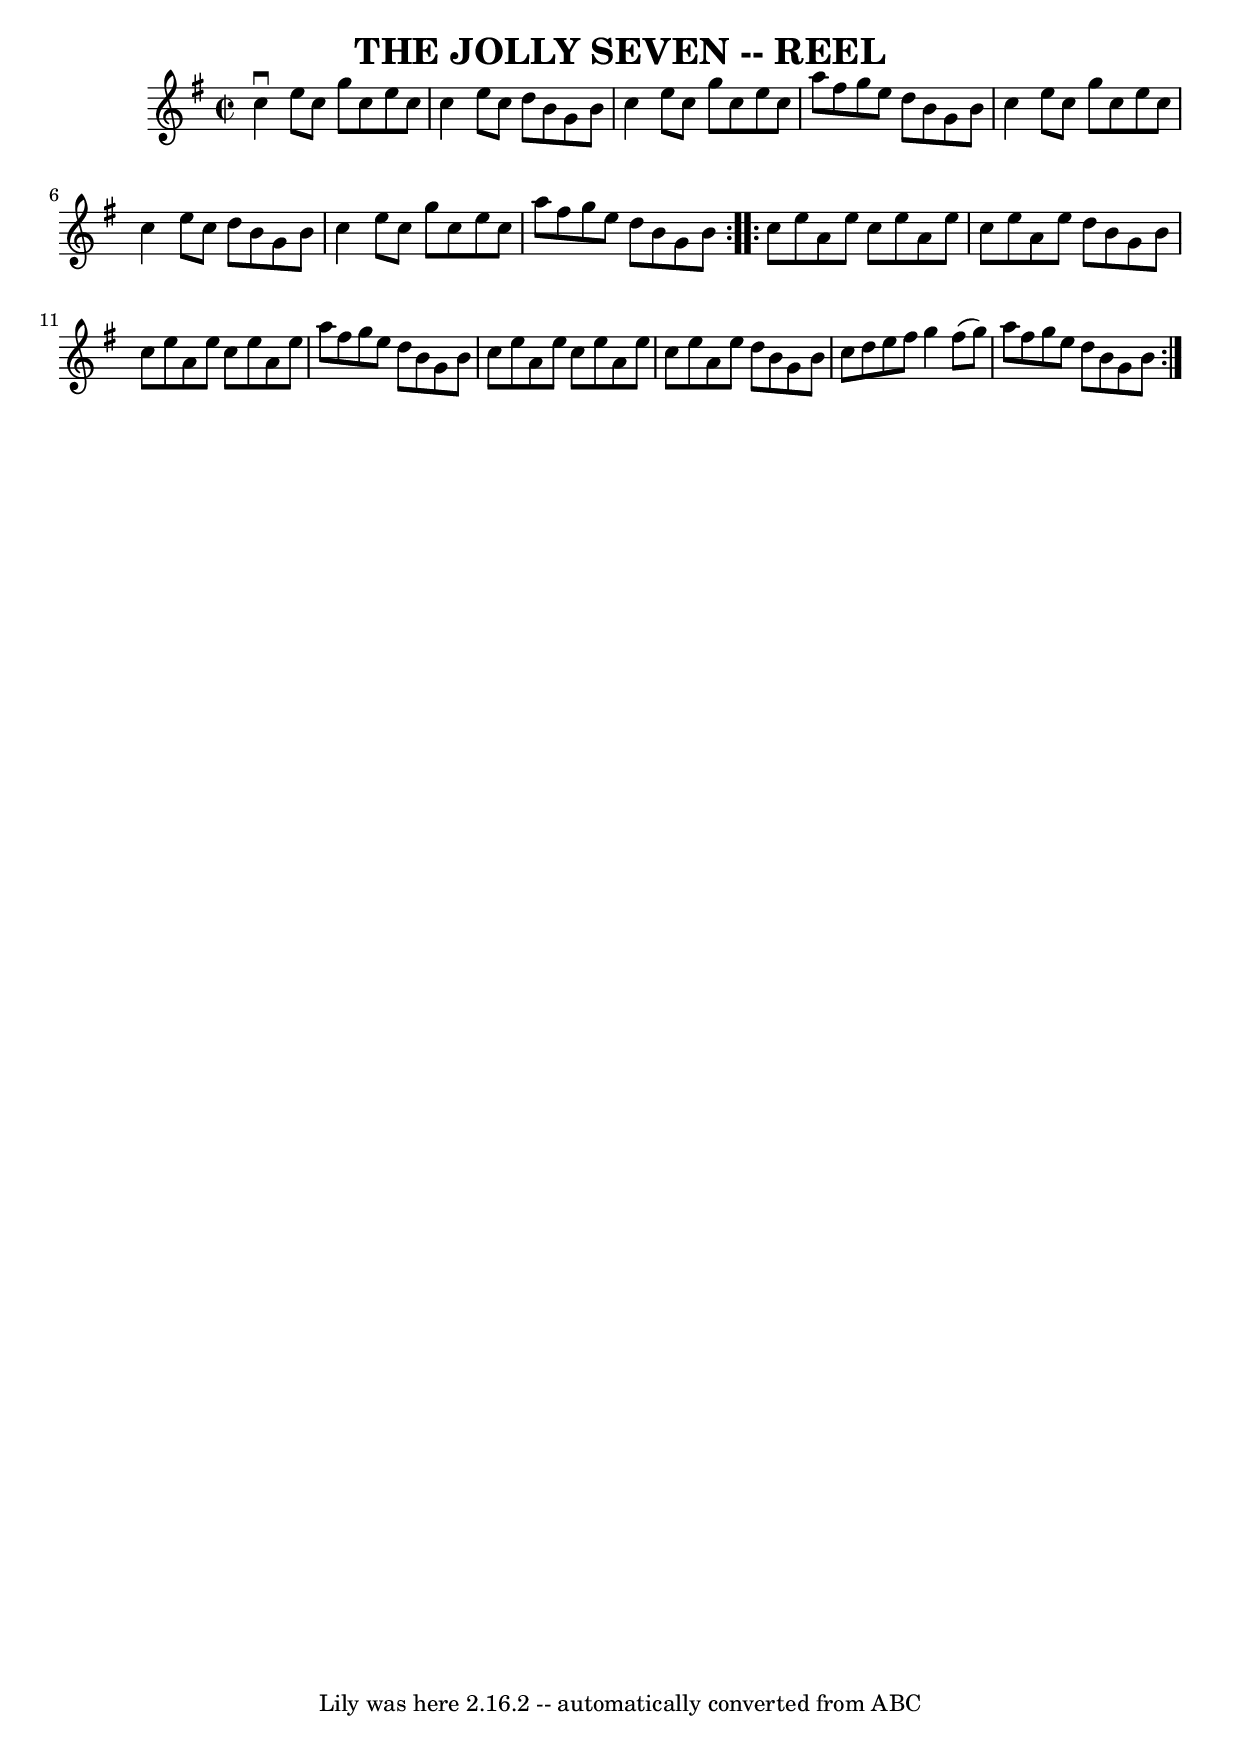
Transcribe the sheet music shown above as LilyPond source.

\version "2.16.2"
\include "Mammoth.ily"
\header {
  %% book = "Ryan's Mammoth Collection of Fiddle Tunes"
 crossRefNumber = "1"
 footnotes = ""
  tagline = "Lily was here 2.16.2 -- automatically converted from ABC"
  title = "THE JOLLY SEVEN -- REEL"

}
voicedefault =  {



  \repeat volta 2 {

    \override Staff.TimeSignature #'style = #'C
    \time 2/2 
    \key a \dorian
 c''4^\downbow e''8 c''8 g''8 c''8 e''8 c''8     |
 c''4 e''8 c''8 d''8 b'8 g'8 b'8     |
 c''4 e''8 c''8 g''8 c''8 e''8 c''8    |
 a''8 fs''8 g''8 e''8 d''8 b'8 g'8 b'8     |
     |
 c''4 e''8 c''8 g''8 c''8 e''8 c''8    |
 c''4 e''8 c''8 d''8 b'8 g'8 b'8     |
 c''4 e''8 c''8 g''8 c''8 e''8 c''8     |
 a''8 fs''8 g''8    
 e''8 d''8 b'8 g'8 b'8    
  }     
  \repeat volta 2 {
 c''8 e''8 a'8 e''8 c''8 e''8 a'8 e''8     |
 c''8 e''8 a'8 e''8 d''8 b'8 g'8 b'8     |
 c''8 e''8 a'8 e''8 c''8 e''8 a'8 e''8     |
 a''8 fs''8 g''8 e''8 d''8 b'8 g'8 b'8    |  |
 c''8 e''8 a'8 e''8 c''8 e''8 a'8 e''8     |
 c''8 e''8 a'8 e''8 d''8 b'8 g'8 b'8     |
 c''8 d''8 e''8 fs''8 g''4 fs''8 (g''8)    |
 a''8 fs''8 g''8 e''8 d''8    
 b'8 g'8 b'8    
  }   

}

\score{
  <<

    \context Staff="default"
    {
      \voicedefault 
      
    }

  >>
  \layout {
    
  }
  \midi {
  }

}
